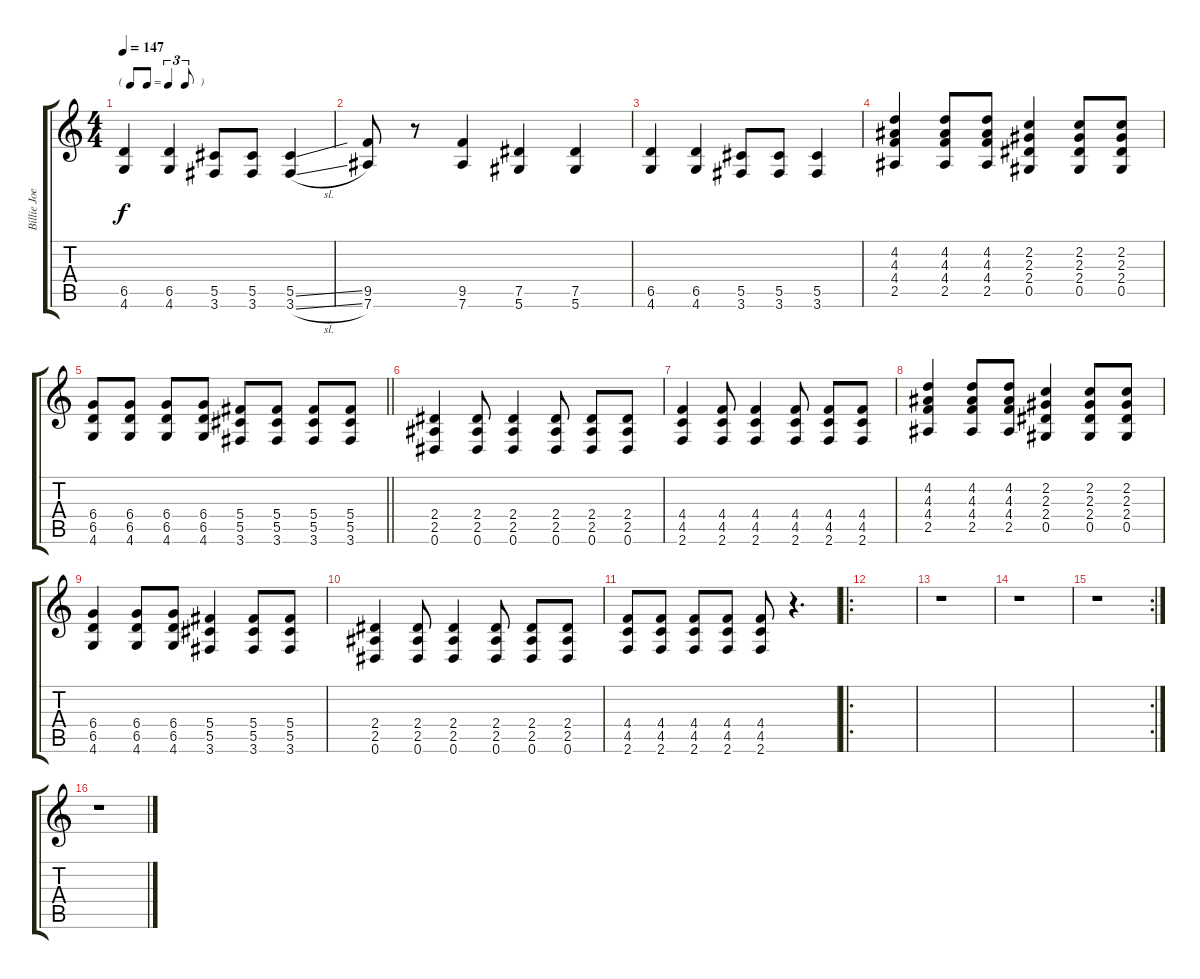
\track ("Billie Joe" "Billie Joe") {instrument distortionguitar}
\staff {score tabs}
\tuning (Eb4 Bb3 Gb3 Db3 Ab2 Eb2) {hide}
\ts (4 4)
\tf triplet8th
\tempo 147
\clef g2
\ks c
(6.5 4.6).4{dy f} (6.5 4.6).4 (5.5 3.6).8 (5.5 3.6).8 (5.5{ss} 3.6{sl}).4 |
(9.5 7.6).8 r.8 (9.5 7.6).4 (7.5 5.6).4 (7.5 5.6).4 |
(6.5 4.6).4 (6.5 4.6).4 (5.5 3.6).8 (5.5 3.6).8 (5.5 3.6).4 |
(4.2 4.3 4.4 2.5).4 (4.2 4.3 4.4 2.5).8 (4.2 4.3 4.4 2.5).8 (2.2 2.3 2.4 0.5).4 (2.2 2.3 2.4 0.5).8 (2.2 2.3 2.4 0.5).8 |
\barLineRight lightlight
(6.4 6.5 4.6).8 (6.4 6.5 4.6).8 (6.4 6.5 4.6).8 (6.4 6.5 4.6).8 (5.4 5.5 3.6).8 (5.4 5.5 3.6).8 (5.4 5.5 3.6).8 (5.4 5.5 3.6).8 |
(2.4 2.5 0.6).4 (2.4 2.5 0.6).8 (2.4 2.5 0.6).4 (2.4 2.5 0.6).8 (2.4 2.5 0.6).8 (2.4 2.5 0.6).8 |
(4.4 4.5 2.6).4 (4.4 4.5 2.6).8 (4.4 4.5 2.6).4 (4.4 4.5 2.6).8 (4.4 4.5 2.6).8 (4.4 4.5 2.6).8 |
(4.2 4.3 4.4 2.5).4 (4.2 4.3 4.4 2.5).8 (4.2 4.3 4.4 2.5).8 (2.2 2.3 2.4 0.5).4 (2.2 2.3 2.4 0.5).8 (2.2 2.3 2.4 0.5).8 |
(6.4 6.5 4.6).4 (6.4 6.5 4.6).8 (6.4 6.5 4.6).8 (5.4 5.5 3.6).4 (5.4 5.5 3.6).8 (5.4 5.5 3.6).8 |
(2.4 2.5 0.6).4 (2.4 2.5 0.6).8 (2.4 2.5 0.6).4 (2.4 2.5 0.6).8 (2.4 2.5 0.6).8 (2.4 2.5 0.6).8 |
(4.4 4.5 2.6).8 (4.4 4.5 2.6).8 (4.4 4.5 2.6).8 (4.4 4.5 2.6).8 (4.4 4.5 2.6).8 r.4{d} |
\ro
|
r.1 |
r.1 |
\rc 2
r.1 |
r.1
